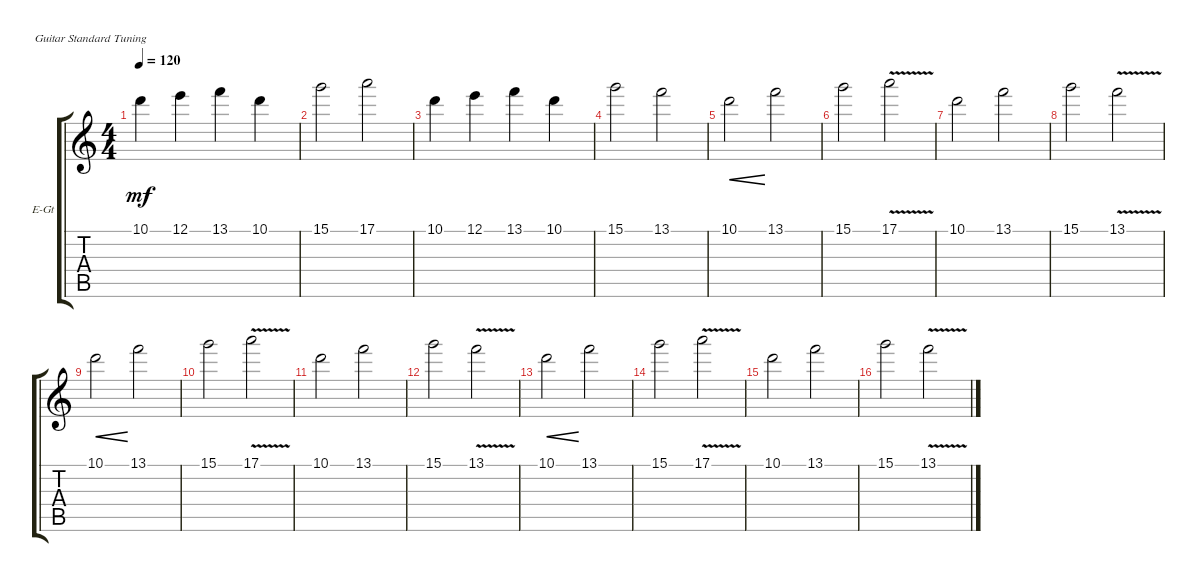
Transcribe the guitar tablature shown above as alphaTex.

\bracketExtendMode groupsimilarinstruments
\firstSystemTrackNameOrientation horizontal
\otherSystemsTrackNameOrientation horizontal
\track ("Piano" "E-Gt") {instrument distortionguitar}
\staff {score tabs}
\tuning (E4 B3 G3 D3 A2 E2)
\ts (4 4)
\tempo 120
\clef g2
\scale
0.333333
\ks c
10.1.4{dy mf} 12.1.4 13.1.4 10.1.4 |
\scale
0.333333 15.1.2 17.1.2 |
\scale
0.333333 10.1.4 12.1.4 13.1.4 10.1.4 |
15.1.2 13.1.2 |
10.1.2{cre} 13.1.2 |
15.1.2 17.1{v}.2 |
10.1.2 13.1.2 |
15.1.2 13.1{v}.2 |
10.1.2{cre} 13.1.2 |
15.1.2 17.1{v}.2 |
10.1.2 13.1.2 |
15.1.2 13.1{v}.2 |
10.1.2{cre} 13.1.2 |
15.1.2 17.1{v}.2 |
10.1.2 13.1.2 |
15.1.2 13.1{v}.2
